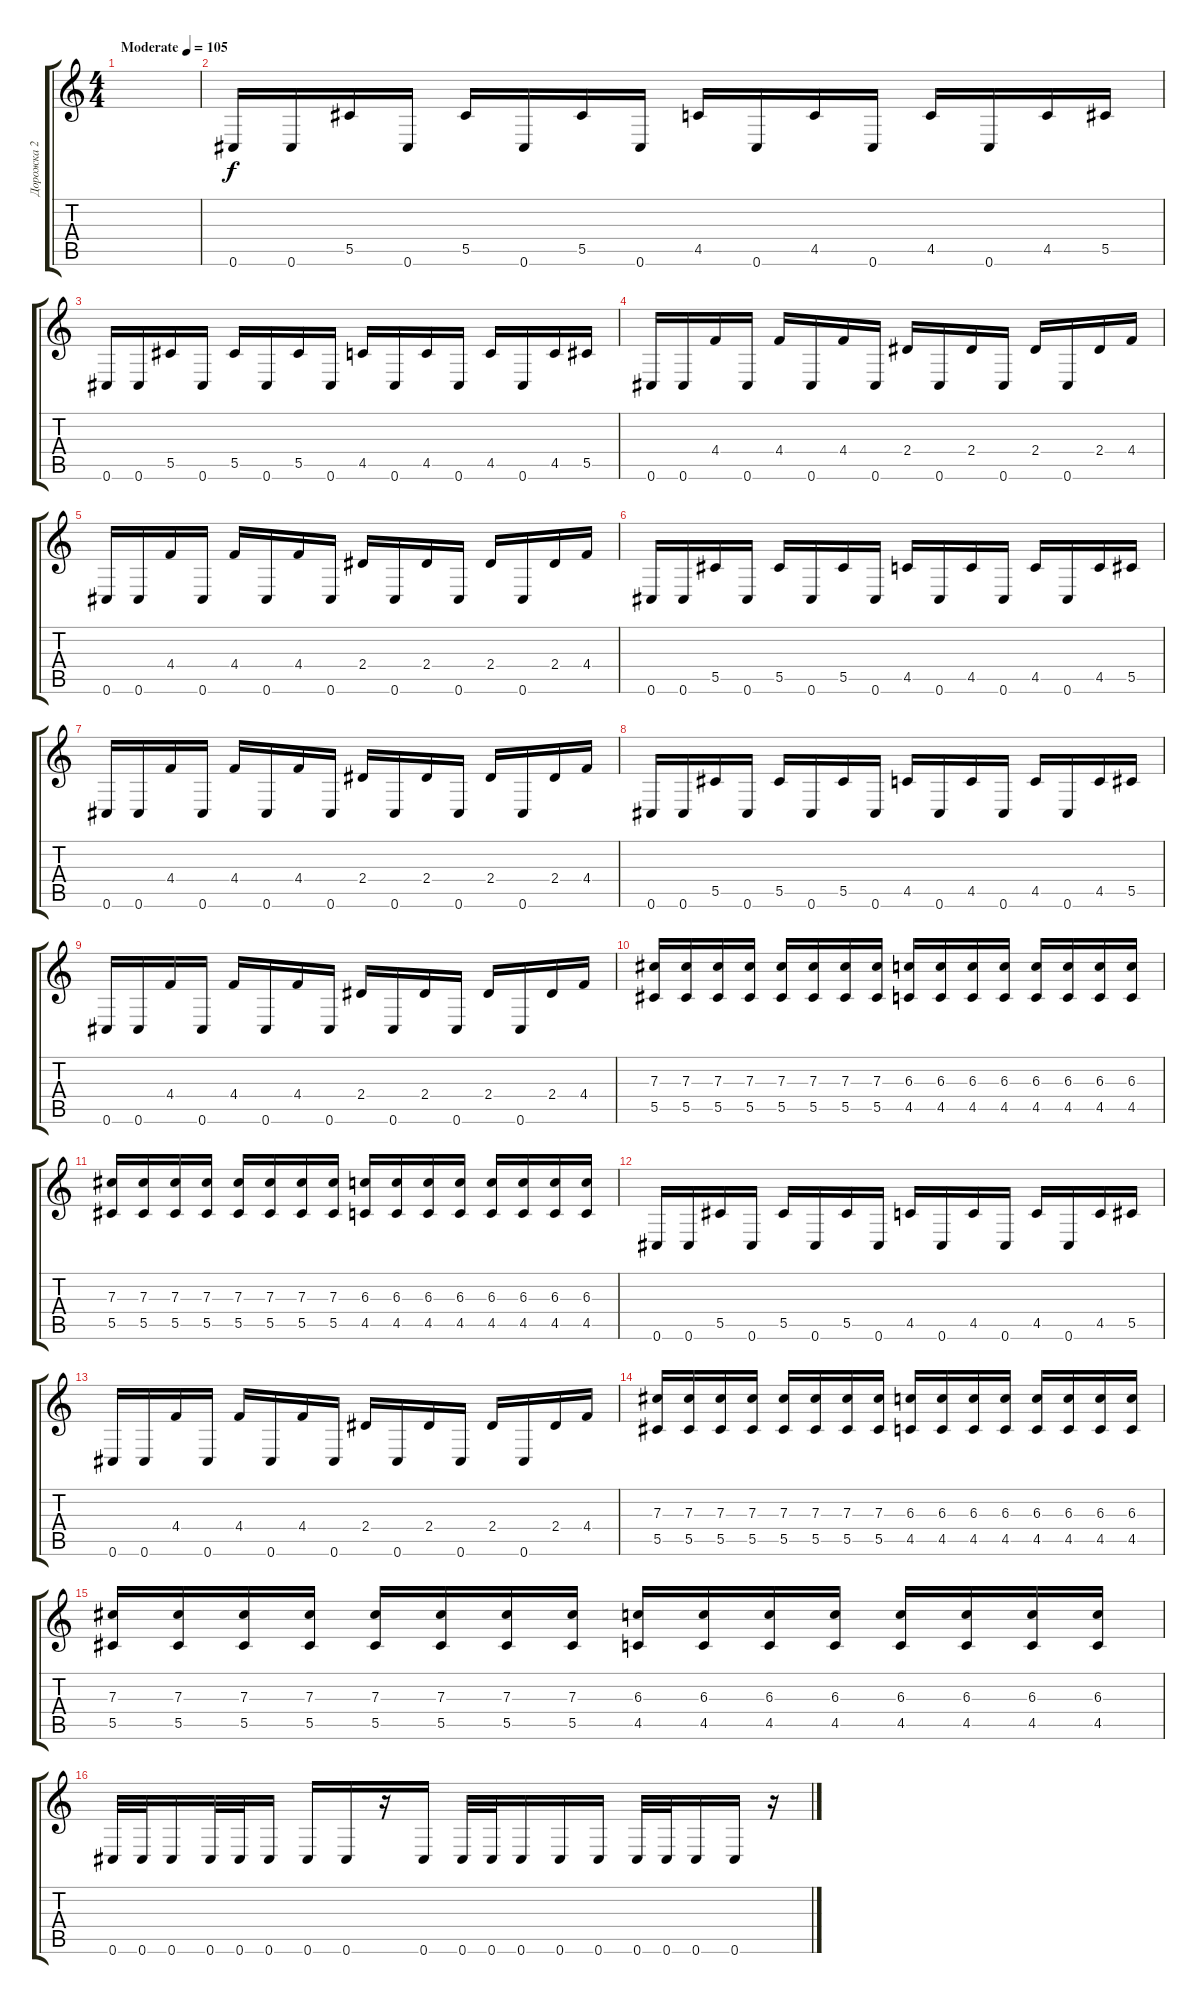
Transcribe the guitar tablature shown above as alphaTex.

\track ("Дорожка 2" "Дорожка 2") {instrument distortionguitar}
\staff {score tabs}
\tuning (Eb4 Bb3 Gb3 Db3 Ab2 Db2) {hide}
\ts (4 4)
\tempo (105 "Moderate")
\clef g2
\ks c
|
0.6.16 0.6.16 5.5.16 0.6.16 5.5.16 0.6.16 5.5.16 0.6.16 4.5.16 0.6.16 4.5.16 0.6.16 4.5.16 0.6.16 4.5.16 5.5.16 |
0.6.16 0.6.16 5.5.16 0.6.16 5.5.16 0.6.16 5.5.16 0.6.16 4.5.16 0.6.16 4.5.16 0.6.16 4.5.16 0.6.16 4.5.16 5.5.16 |
0.6.16 0.6.16 4.4.16 0.6.16 4.4.16 0.6.16 4.4.16 0.6.16 2.4.16 0.6.16 2.4.16 0.6.16 2.4.16 0.6.16 2.4.16 4.4.16 |
0.6.16 0.6.16 4.4.16 0.6.16 4.4.16 0.6.16 4.4.16 0.6.16 2.4.16 0.6.16 2.4.16 0.6.16 2.4.16 0.6.16 2.4.16 4.4.16 |
0.6.16 0.6.16 5.5.16 0.6.16 5.5.16 0.6.16 5.5.16 0.6.16 4.5.16 0.6.16 4.5.16 0.6.16 4.5.16 0.6.16 4.5.16 5.5.16 |
0.6.16 0.6.16 4.4.16 0.6.16 4.4.16 0.6.16 4.4.16 0.6.16 2.4.16 0.6.16 2.4.16 0.6.16 2.4.16 0.6.16 2.4.16 4.4.16 |
0.6.16 0.6.16 5.5.16 0.6.16 5.5.16 0.6.16 5.5.16 0.6.16 4.5.16 0.6.16 4.5.16 0.6.16 4.5.16 0.6.16 4.5.16 5.5.16 |
0.6.16 0.6.16 4.4.16 0.6.16 4.4.16 0.6.16 4.4.16 0.6.16 2.4.16 0.6.16 2.4.16 0.6.16 2.4.16 0.6.16 2.4.16 4.4.16 |
(7.3 5.5).16 (7.3 5.5).16 (7.3 5.5).16 (7.3 5.5).16 (7.3 5.5).16 (7.3 5.5).16 (7.3 5.5).16 (7.3 5.5).16 (6.3 4.5).16 (6.3 4.5).16 (6.3 4.5).16 (6.3 4.5).16 (6.3 4.5).16 (6.3 4.5).16 (6.3 4.5).16 (6.3 4.5).16 |
(7.3 5.5).16 (7.3 5.5).16 (7.3 5.5).16 (7.3 5.5).16 (7.3 5.5).16 (7.3 5.5).16 (7.3 5.5).16 (7.3 5.5).16 (6.3 4.5).16 (6.3 4.5).16 (6.3 4.5).16 (6.3 4.5).16 (6.3 4.5).16 (6.3 4.5).16 (6.3 4.5).16 (6.3 4.5).16 |
0.6.16 0.6.16 5.5.16 0.6.16 5.5.16 0.6.16 5.5.16 0.6.16 4.5.16 0.6.16 4.5.16 0.6.16 4.5.16 0.6.16 4.5.16 5.5.16 |
0.6.16 0.6.16 4.4.16 0.6.16 4.4.16 0.6.16 4.4.16 0.6.16 2.4.16 0.6.16 2.4.16 0.6.16 2.4.16 0.6.16 2.4.16 4.4.16 |
(7.3 5.5).16 (7.3 5.5).16 (7.3 5.5).16 (7.3 5.5).16 (7.3 5.5).16 (7.3 5.5).16 (7.3 5.5).16 (7.3 5.5).16 (6.3 4.5).16 (6.3 4.5).16 (6.3 4.5).16 (6.3 4.5).16 (6.3 4.5).16 (6.3 4.5).16 (6.3 4.5).16 (6.3 4.5).16 |
(7.3 5.5).16 (7.3 5.5).16 (7.3 5.5).16 (7.3 5.5).16 (7.3 5.5).16 (7.3 5.5).16 (7.3 5.5).16 (7.3 5.5).16 (6.3 4.5).16 (6.3 4.5).16 (6.3 4.5).16 (6.3 4.5).16 (6.3 4.5).16 (6.3 4.5).16 (6.3 4.5).16 (6.3 4.5).16 |
0.6.32 0.6.32 0.6.16 0.6.32 0.6.32 0.6.16 0.6.16 0.6.16 r.16 0.6.16 0.6.32 0.6.32 0.6.16 0.6.16 0.6.16 0.6.32 0.6.32 0.6.16 0.6.16 r.16
